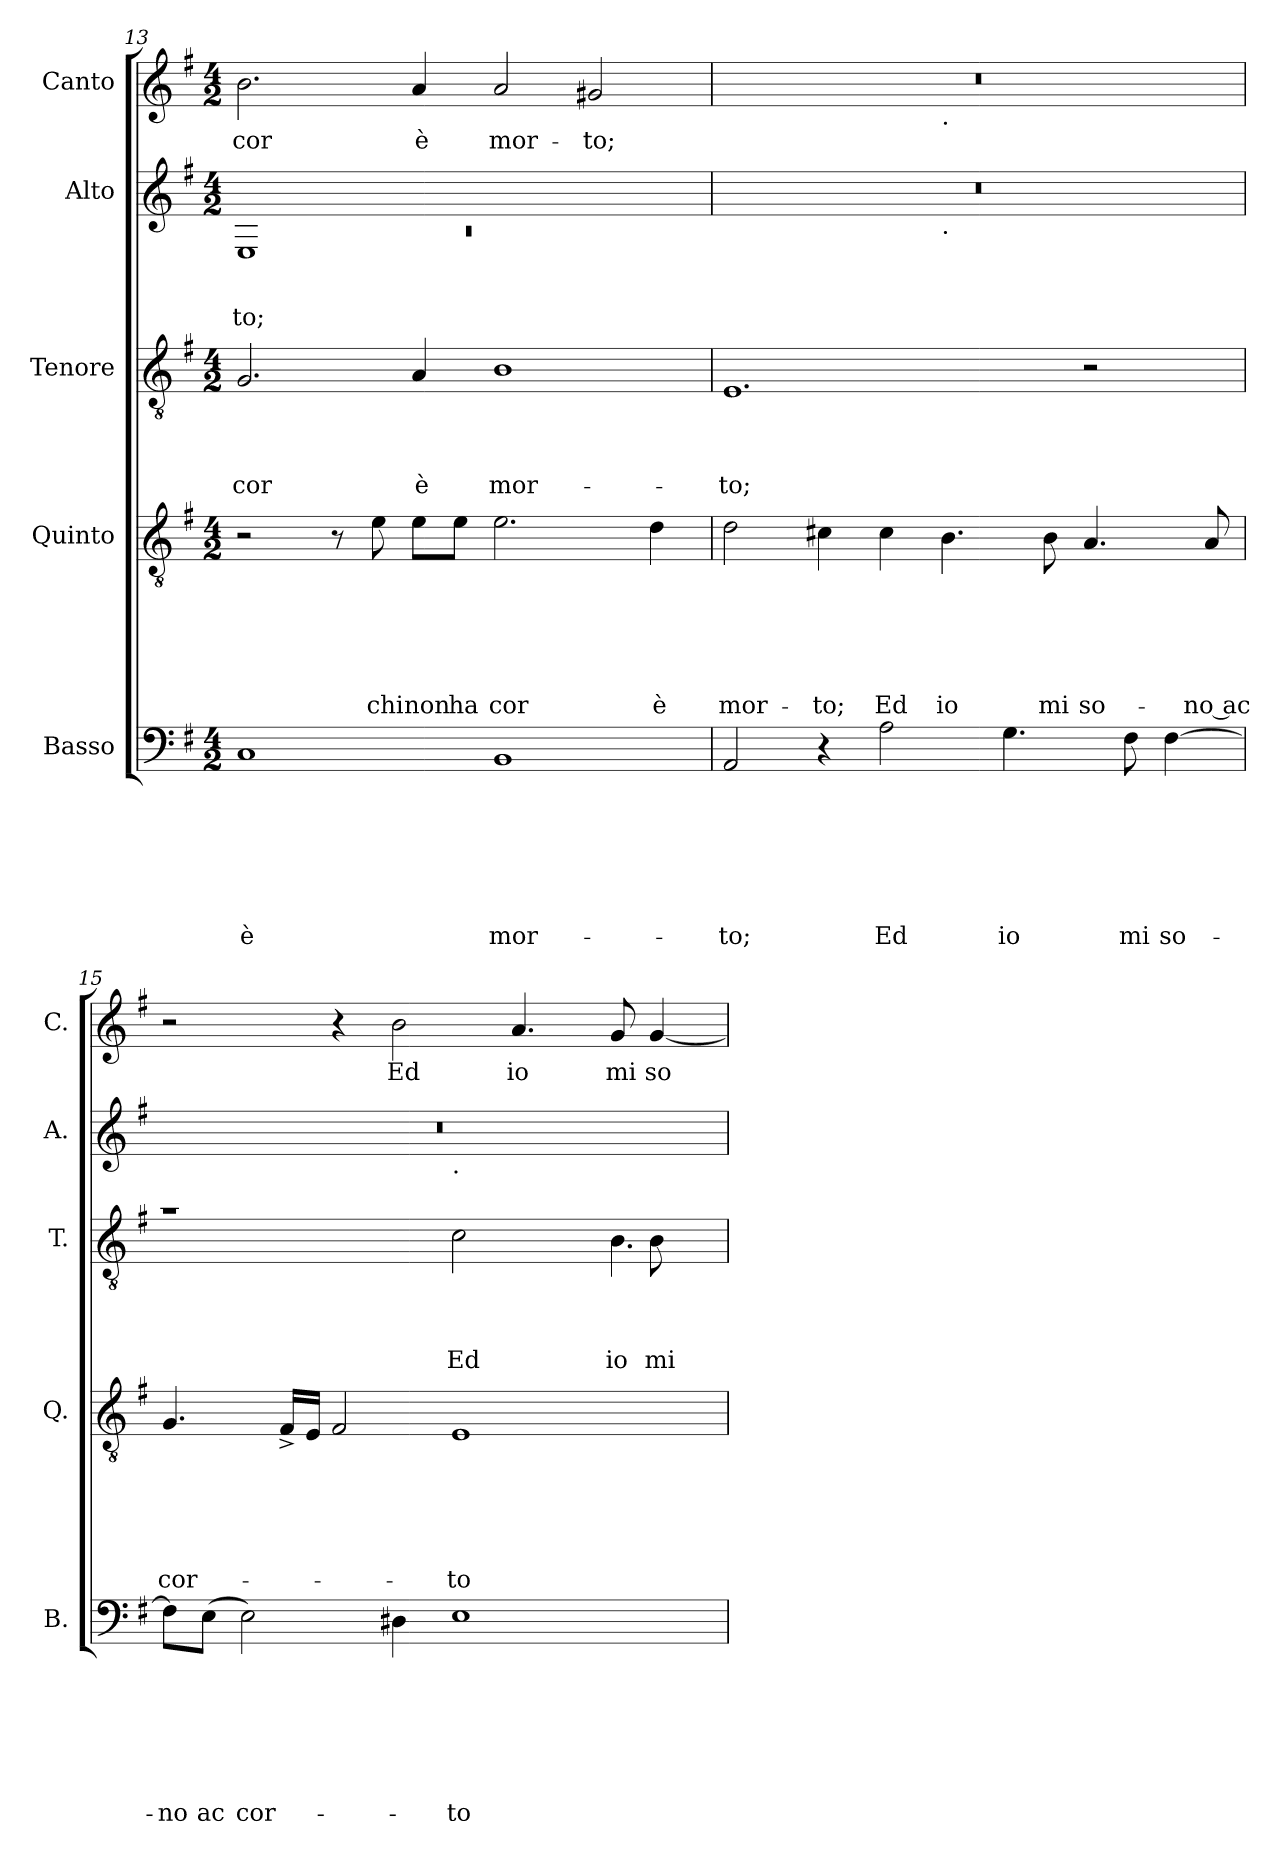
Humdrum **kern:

**kern	**text	**text	**text	**text	**text	**text	**text	**kern	**text	**text	**text	**text	**text	**text	**kern	**text	**text	**text	**text	**kern	**text	**text	**text	**kern	**text
*part5	*part5	*part5	*part5	*part5	*part5	*part5	*part5	*part4	*part4	*part4	*part4	*part4	*part4	*part4	*part3	*part3	*part3	*part3	*part3	*part2	*part2	*part2	*part2	*part1	*part1
*staff5	*staff5	*staff5	*staff5	*staff5	*staff5	*staff5	*staff5	*staff4	*staff4	*staff4	*staff4	*staff4	*staff4	*staff4	*staff3	*staff3	*staff3	*staff3	*staff3	*staff2	*staff2	*staff2	*staff2	*staff1	*staff1
*I"Basso	*	*	*	*	*	*	*	*I"Quinto	*	*	*	*	*	*	*I"Tenore	*	*	*	*	*I"Alto	*	*	*	*I"Canto	*
*I'B.	*	*	*	*	*	*	*	*I'Q.	*	*	*	*	*	*	*I'T.	*	*	*	*	*I'A.	*	*	*	*I'C.	*
*clefF4	*	*	*	*	*	*	*	*clefGv2	*	*	*	*	*	*	*clefGv2	*	*	*	*	*clefG2	*	*	*	*clefG2	*
*k[f#]	*	*	*	*	*	*	*	*k[f#]	*	*	*	*	*	*	*k[f#]	*	*	*	*	*k[f#]	*	*	*	*k[f#]	*
*G:	*	*	*	*	*	*	*	*G:	*	*	*	*	*	*	*G:	*	*	*	*	*G:	*	*	*	*G:	*
*M4/2	*	*	*	*	*	*	*	*M4/2	*	*	*	*	*	*	*M4/2	*	*	*	*	*M4/2	*	*	*	*M4/2	*
=13	=13	=13	=13	=13	=13	=13	=13	=13	=13	=13	=13	=13	=13	=13	=13	=13	=13	=13	=13	=13	=13	=13	=13	=13	=13
*	*	*	*	*	*	*	*	*	*	*	*	*	*	*	*	*	*	*	*	*^	*	*	*	*	*
!	!	!	!	!	!	!	!LO:LY:b:rj	!	!	!	!	!	!	!	!	!	!	!	!LO:LY:b	!	!LO:N:vis=1	!	!	!LO:LY:b	!	!LO:LY:b
1C	.	.	.	.	.	.	è	2r	.	.	.	.	.	.	2.G/	.	.	.	cor	1E	0rc	.	.	-to;	2.b\	cor
.	.	.	.	.	.	.	.	8r	.	.	.	.	.	.	.	.	.	.	.	.	.	.	.	.	.	.
!	!	!	!	!	!	!	!	!	!	!	!	!	!	!LO:LY:b	!	!	!	!	!	!	!	!	!	!	!	!
.	.	.	.	.	.	.	.	8e\	.	.	.	.	.	chi	.	.	.	.	.	.	.	.	.	.	.	.
!	!	!	!	!	!	!	!	!	!	!	!	!	!	!LO:LY:b	!	!	!	!	!LO:LY:b	!	!	!	!	!	!	!LO:LY:b
.	.	.	.	.	.	.	.	8e\L	.	.	.	.	.	non	4A/	.	.	.	è	.	.	.	.	.	4a/	è
!	!	!	!	!	!	!	!	!	!	!	!	!	!	!LO:LY:b	!	!	!	!	!	!	!	!	!	!	!	!
.	.	.	.	.	.	.	.	8e\J	.	.	.	.	.	ha	.	.	.	.	.	.	.	.	.	.	.	.
!	!	!	!	!	!	!	!LO:LY:b	!	!	!	!	!	!	!LO:LY:b	!	!	!	!	!LO:LY:b	!	!	!	!	!	!	!LO:LY:b
1BB	.	.	.	.	.	.	mor-	2.e\	.	.	.	.	.	cor	1B	.	.	.	mor-	1ryy	.	.	.	.	2a/	mor-
!	!	!	!	!	!	!	!	!	!	!	!	!	!	!	!	!	!	!	!	!	!	!	!	!	!	!LO:LY:b
.	.	.	.	.	.	.	.	.	.	.	.	.	.	.	.	.	.	.	.	.	.	.	.	.	2g#X/	-to;
!	!	!	!	!	!	!	!	!	!	!	!	!	!	!LO:LY:b	!	!	!	!	!	!	!	!	!	!	!	!
.	.	.	.	.	.	.	.	4d\	.	.	.	.	.	è	.	.	.	.	.	.	.	.	.	.	.	.
=14	=14	=14	=14	=14	=14	=14	=14	=14	=14	=14	=14	=14	=14	=14	=14	=14	=14	=14	=14	=14	=14	=14	=14	=14	=14	=14
!	!	!	!	!	!	!	!LO:LY:b	!	!	!	!	!	!	!LO:LY:b	!	!	!	!	!LO:LY:b	!	!	!	!	!	!	!
*	*	*	*	*	*	*	*	*	*	*	*	*	*	*	*	*	*	*	*	*	*	*	*	*	*^	*
2AA/	.	.	.	.	.	.	-to;	2d\	.	.	.	.	.	mor-	1.E	.	.	.	-to;	0r	1ryy	.	.	.	0r	1ryy	.
!	!	!	!	!	!	!	!	!	!	!	!	!	!	!LO:LY:b	!	!	!	!	!	!	!	!	!	!	!	!	!
4r	.	.	.	.	.	.	.	4c#X\	.	.	.	.	.	-to;	.	.	.	.	.	.	.	.	.	.	.	.	.
!	!	!	!	!	!	!	!LO:LY:b	!	!	!	!	!	!	!LO:LY:b	!	!	!	!	!	!	!	!	!	!	!	!	!
2A\	.	.	.	.	.	.	Ed	4c#\	.	.	.	.	.	Ed	.	.	.	.	.	.	.	.	.	.	.	.	.
!	!	!	!	!	!	!	!	!	!	!	!	!	!	!	!	!	!	!	!	!	!	!	!	!	!	!LO:TX:b:t=.	!
!	!	!	!	!	!	!	!	!	!	!	!	!	!	!	!	!	!	!	!	!	!LO:TX:b:t=.	!	!	!	!	!	!
!	!	!	!	!	!	!	!	!	!	!	!	!	!	!LO:LY:b	!	!	!	!	!	!	!	!	!	!	!	!	!
.	.	.	.	.	.	.	.	4.B\	.	.	.	.	.	io	.	.	.	.	.	.	1ryy	.	.	.	.	1ryy	.
!	!	!	!	!	!	!	!LO:LY:b	!	!	!	!	!	!	!	!	!	!	!	!	!	!	!	!	!	!	!	!
4.G\	.	.	.	.	.	.	io	.	.	.	.	.	.	.	.	.	.	.	.	.	.	.	.	.	.	.	.
!	!	!	!	!	!	!	!	!	!	!	!	!	!	!LO:LY:b	!	!	!	!	!	!	!	!	!	!	!	!	!
.	.	.	.	.	.	.	.	8B\	.	.	.	.	.	mi	.	.	.	.	.	.	.	.	.	.	.	.	.
!	!	!	!	!	!	!	!	!	!	!	!	!	!	!LO:LY:b	!	!	!	!	!	!	!	!	!	!	!	!	!
.	.	.	.	.	.	.	.	4.A/	.	.	.	.	.	so-	2r	.	.	.	.	.	.	.	.	.	.	.	.
!	!	!	!	!	!	!	!LO:LY:b	!	!	!	!	!	!	!	!	!	!	!	!	!	!	!	!	!	!	!	!
8F#\	.	.	.	.	.	.	mi	.	.	.	.	.	.	.	.	.	.	.	.	.	.	.	.	.	.	.	.
!	!	!	!	!	!	!	!LO:LY:b	!	!	!	!	!	!	!	!	!	!	!	!	!	!	!	!	!	!	!	!
[<4F#\	.	.	.	.	.	.	so-	.	.	.	.	.	.	.	.	.	.	.	.	.	.	.	.	.	.	.	.
!	!	!	!	!	!	!	!	!	!	!	!	!	!	!LO:LY:b:rj	!	!	!	!	!	!	!	!	!	!	!	!	!
.	.	.	.	.	.	.	.	8A/	.	.	.	.	.	-no ac	.	.	.	.	.	.	.	.	.	.	.	.	.
!!LO:LB:g=z
=15	=15	=15	=15	=15	=15	=15	=15	=15	=15	=15	=15	=15	=15	=15	=15	=15	=15	=15	=15	=15	=15	=15	=15	=15	=15	=15	=15
!	!	!	!	!	!	!	!LO:LY:b	!	!	!	!	!	!	!LO:LY:b	!	!	!	!	!	!	!	!	!	!	!	!	!
*	*	*	*	*	*	*	*	*	*	*	*	*	*	*	*^	*	*	*	*	*	*	*	*	*	*v	*v	*
8F#\L]	.	.	.	.	.	.	-no	4.G/	.	.	.	.	.	cor-	1ra	1..ryy	.	.	.	.	0r	1ryy	.	.	.	2r	.
!	!	!	!	!	!	!	!LO:LY:b	!	!	!	!	!	!	!	!	!	!	!	!	!	!	!	!	!	!	!	!
(<8E\J	.	.	.	.	.	.	ac	.	.	.	.	.	.	.	.	.	.	.	.	.	.	.	.	.	.	.	.
!	!	!	!	!	!	!	!LO:LY:b	!	!	!	!	!	!	!	!	!	!	!	!	!	!	!	!	!	!	!	!
2E\)	.	.	.	.	.	.	cor-	.	.	.	.	.	.	.	.	.	.	.	.	.	.	.	.	.	.	.	.
.	.	.	.	.	.	.	.	16F#^</LL	.	.	.	.	.	.	.	.	.	.	.	.	.	.	.	.	.	.	.
.	.	.	.	.	.	.	.	16E/JJ	.	.	.	.	.	.	.	.	.	.	.	.	.	.	.	.	.	.	.
.	.	.	.	.	.	.	.	2F#/	.	.	.	.	.	.	.	.	.	.	.	.	.	.	.	.	.	4r	.
!	!	!	!	!	!	!	!	!	!	!	!	!	!	!	!	!	!	!	!	!	!	!	!	!	!	!	!LO:LY:b
4D#X\	.	.	.	.	.	.	.	.	.	.	.	.	.	.	.	.	.	.	.	.	.	.	.	.	.	2b\	Ed
!	!	!	!	!	!	!	!	!	!	!	!	!	!	!	!	!	!	!	!	!	!	!LO:TX:b:t=.	!	!	!	!	!
!	!	!	!	!	!	!	!LO:LY:b	!	!	!	!	!	!	!LO:LY:b	!	!	!	!	!	!LO:LY:b	!	!	!	!	!	!	!
1E	.	.	.	.	.	.	-to	1E	.	.	.	.	.	-to	2c\	.	.	.	.	Ed	.	1ryy	.	.	.	.	.
!	!	!	!	!	!	!	!	!	!	!	!	!	!	!	!	!	!	!	!	!	!	!	!	!	!	!	!LO:LY:b
.	.	.	.	.	.	.	.	.	.	.	.	.	.	.	.	.	.	.	.	.	.	.	.	.	.	4.a/	io
.	.	.	.	.	.	.	.	.	.	.	.	.	.	.	8ryy	.	.	.	.	.	.	.	.	.	.	.	.
!	!	!	!	!	!	!	!	!	!	!	!	!	!	!	!	!	!	!	!	!LO:LY:b	!	!	!	!	!	!	!LO:LY:b
.	.	.	.	.	.	.	.	.	.	.	.	.	.	.	4.B\	.	.	.	.	io	.	.	.	.	.	8g/	mi
!	!	!	!	!	!	!	!	!	!	!	!	!	!	!	!	!	!	!	!	!LO:LY:b	!	!	!	!	!	!	!LO:LY:b
.	.	.	.	.	.	.	.	.	.	.	.	.	.	.	.	8B\	.	.	.	mi	.	.	.	.	.	[<4g/	so-
.	.	.	.	.	.	.	.	.	.	.	.	.	.	.	.	8ryy	.	.	.	.	.	.	.	.	.	.	.
*	*	*	*	*	*	*	*	*	*	*	*	*	*	*	*v	*v	*	*	*	*	*	*	*	*	*	*	*
*	*	*	*	*	*	*	*	*	*	*	*	*	*	*	*	*	*	*	*	*v	*v	*	*	*	*	*
=	=	=	=	=	=	=	=	=	=	=	=	=	=	=	=	=	=	=	=	=	=	=	=	=	=
*-	*-	*-	*-	*-	*-	*-	*-	*-	*-	*-	*-	*-	*-	*-	*-	*-	*-	*-	*-	*-	*-	*-	*-	*-	*-
